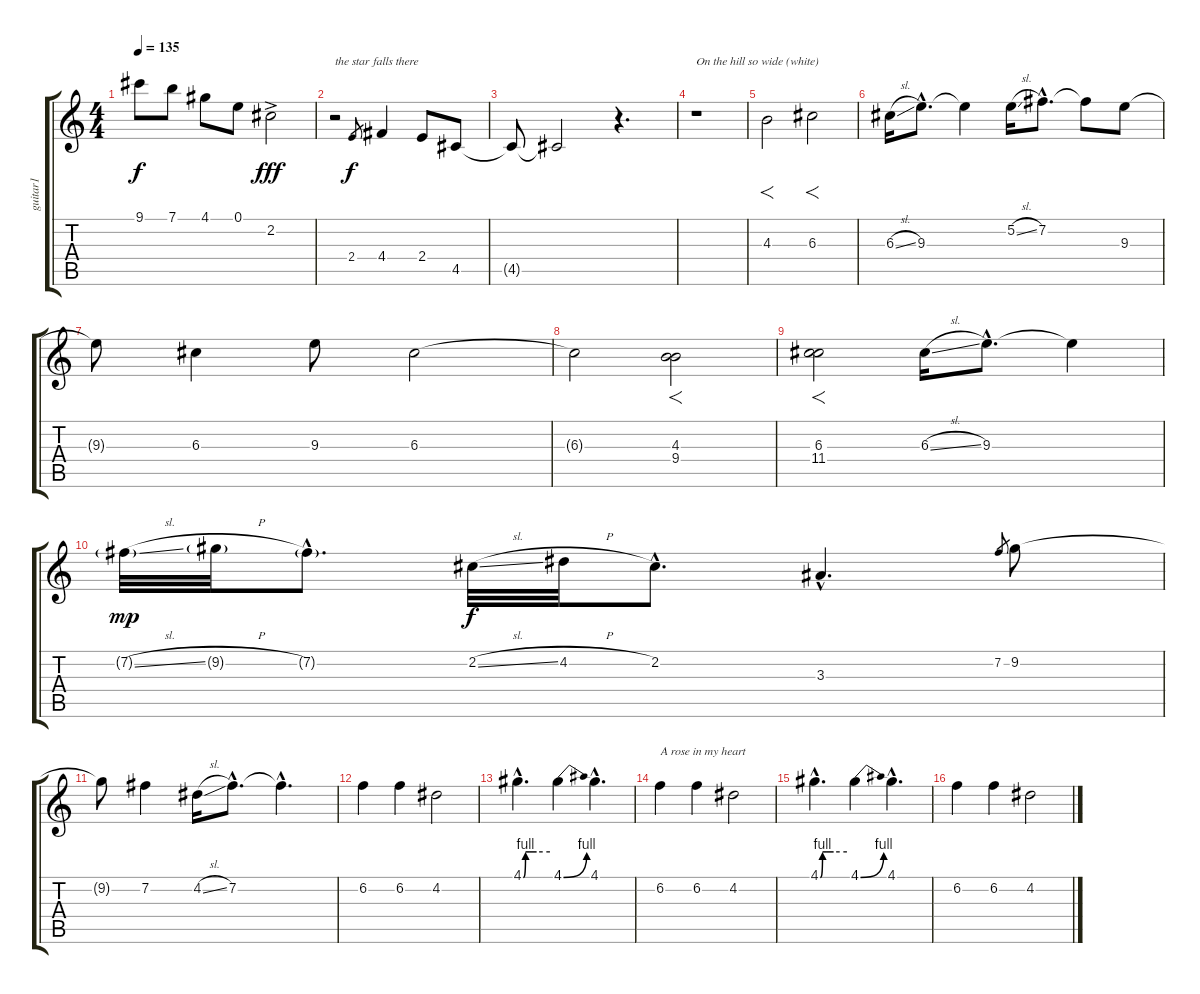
\track ("guitar1" "guitar1") {instrument acousticguitarsteel}
\staff {score tabs}
\tuning (E4 B3 G3 D3 A2 E2) {hide}
\ts (4 4)
\tempo 135
\clef g2
\ks c
9.1{t}.8{dy f} 7.1.8 4.1.8 0.1.8 2.2{ac}.2{dy fff} |
r.2{txt "the star falls there"} 2.4.8{gr dy f} 4.4.4 2.4.8 4.5.8 |
4.5{t}.8 4.5{t}.2 r.4{d} |
r.1{txt "On the hill so wide (white)"} |
4.3.2{f} 6.3.2{f} |
6.3{sl}.16 9.3{hac}.8{d} 9.3{t}.4 5.2{sl}.16 7.2{hac}.8{d} 7.2{t}.8 9.3.8 |
9.3{t}.8 6.3.4 9.3.8 6.3.2 |
6.3{t}.2 (4.3 9.4).2{f} |
(6.3 11.4).2{f} 6.3{sl}.16 9.3{hac}.8{d} 9.3{t}.4 |
7.2{sl g}.32{dy mp} 9.2{h g}.32 7.2{g hac}.8{d} 2.2{sl}.32{dy f} 4.2{h}.32 2.2{hac}.8{d} 3.3{hac}.4{d} 7.2.8{gr} 9.2.8 |
9.2{t}.8 7.2.4 4.2{sl}.16 7.2{hac}.8{d} 7.2{hac t}.4{d} |
6.2.4 6.2.4 4.2.2 |
4.1{be (custom 0 0 5 4 15 4 30 4 60 4) hac}.4{d} 4.1{be (bend 0 0 60 4)}.4 4.1{hac}.4{d} |
6.2.4{txt "A rose in my heart"} 6.2.4 4.2.2 |
4.1{be (custom 0 0 5 4 15 4 30 4 60 4) hac}.4{d} 4.1{be (bend 0 0 60 4)}.4 4.1{hac}.4{d} |
6.2.4 6.2.4 4.2.2
